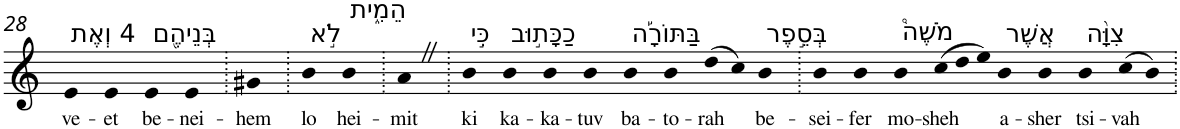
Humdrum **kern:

**kern	**text
*part1	*part1
*staff1	*staff1
*I"Piano	*
*I'Pno	*
!!LO:PB:g=z
*clefG2	*
*k[]	*
=28	=28
!LO:TX:a:t=4 וְאֶת	!
!	!LO:LY:b
4e	ve-
!	!LO:LY:b
4e	-et
!LO:TX:a:t=בְּנֵיהֶ֖ם	!
!	!LO:LY:b
4e	be-
!	!LO:LY:b
4e	-nei-
=29.	=29.
!	!LO:LY:b
4g#X	-hem
=30.	=30.
!LO:TX:a:t=לֹ֣א	!
!	!LO:LY:b
4b	lo
!LO:TX:a:t=הֵמִ֑ית	!
!	!LO:LY:b
4b	hei-
=31.	=31.
!	!LO:LY:b
4aZ	-mit
=32.	=32.
!LO:TX:a:t=כִּ֣י	!
!	!LO:LY:b
4b	ki
!LO:TX:a:t=כַכָּת֣וּב	!
!	!LO:LY:b
4b	ka-
!	!LO:LY:b
4b	-ka-
!	!LO:LY:b
4b	-tuv
!LO:TX:a:t=בַּתּוֹרָ֡ה	!
!	!LO:LY:b
4b	ba-
!	!LO:LY:b
4b	-to-
!	!LO:LY:b
(>8dd	-rah
8cc)	.
!LO:TX:a:t=בְּסֵ֣פֶר	!
!	!LO:LY:b
4b	be-
=33.	=33.
!	!LO:LY:b
4b	-sei-
!	!LO:LY:b
4b	-fer
!LO:TX:a:t=מֹשֶׁה֩	!
!	!LO:LY:b
4b	mo-
*Xtuplet	*
!	!LO:LY:b
(>12cc	-sheh
12dd	.
12ee)	.
!LO:TX:a:t=אֲשֶׁר	!
!	!LO:LY:b
4b	a-
!	!LO:LY:b
4b	-sher
!LO:TX:a:t=צִוָּ֨ה	!
!	!LO:LY:b
4b	tsi-
!	!LO:LY:b
(>8cc	-vah
8b)	.
=.	=.
*-	*-
